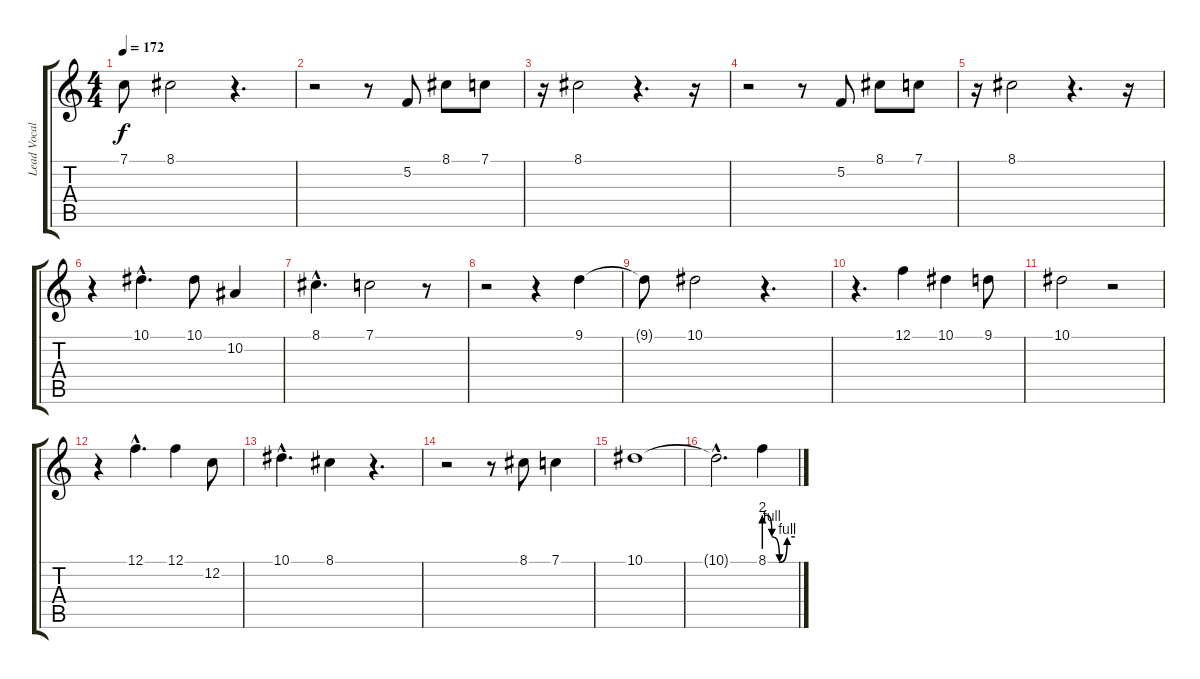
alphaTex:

\track ("Lead Vocal" "Lead Vocal") {instrument flute}
\staff {score tabs}
\tuning (F4 C4 Ab3 Eb3 Bb2 F2) {hide}
\ts (4 4)
\tempo 172
\clef g2
\ks c
7.1{t}.8{dy f} 8.1.2 r.4{d} |
r.2 r.8 5.2.8 8.1.8 7.1.8 |
r.16 8.1.2 r.4{d} r.16 |
r.2 r.8 5.2.8 8.1.8 7.1.8 |
r.16 8.1.2 r.4{d} r.16 |
r.4 10.1{hac}.4{d} 10.1.8 10.2.4 |
8.1{hac}.4{d} 7.1.2 r.8 |
r.2 r.4 9.1.4 |
9.1{t}.8 10.1.2 r.4{d} |
r.4{d} 12.1.4 10.1.4 9.1.8 |
10.1.2 r.2 |
r.4 12.1{hac}.4{d} 12.1.4 12.2.8 |
10.1{hac}.4{d} 8.1.4 r.4{d} |
r.2 r.8 8.1.8 7.1.4 |
10.1.1 |
10.1{hac t}.2{d} 8.1{be (custom 0 8 5 8 15 4 30 0 45 4 60 4)}.4
